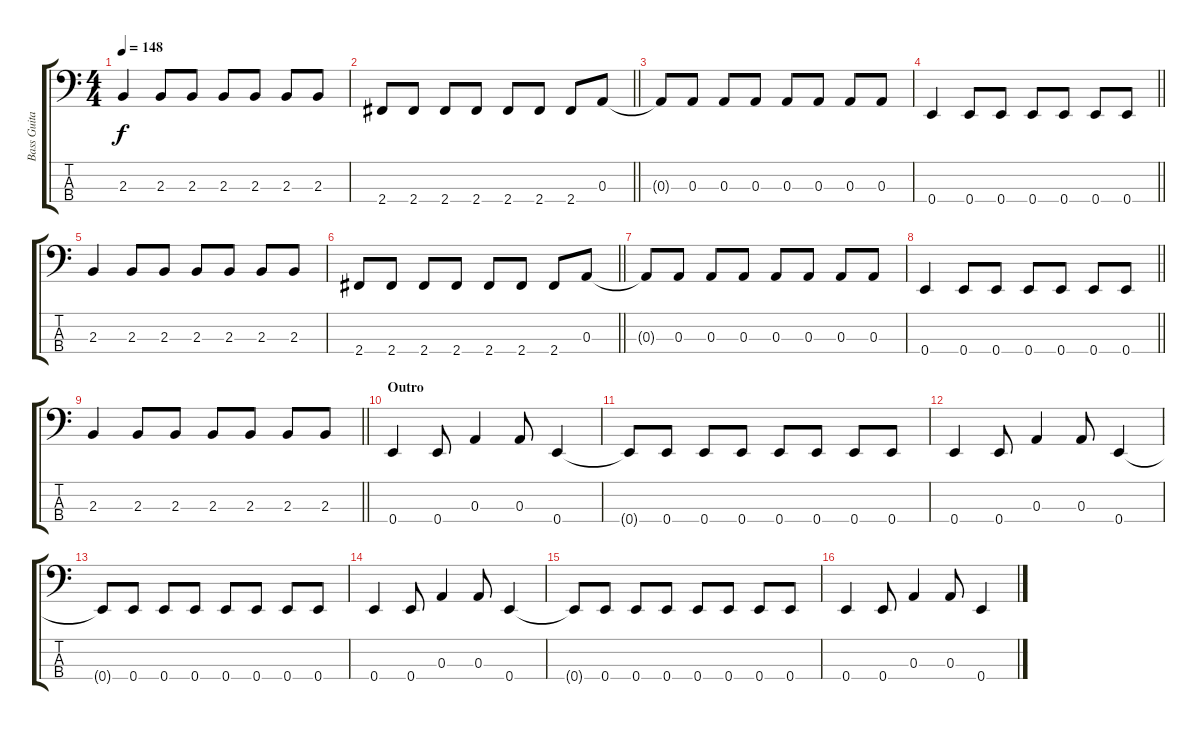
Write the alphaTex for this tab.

\track ("Bass Guitar" "Bass Guita") {instrument electricbassfinger}
\staff {score tabs}
\tuning (G2 D2 A1 E1) {hide}
\ts (4 4)
\tempo 148
\clef f4
\ks c
2.3.4{dy f} 2.3.8 2.3.8 2.3.8 2.3.8 2.3.8 2.3.8 |
\barLineRight lightlight
2.4.8 2.4.8 2.4.8 2.4.8 2.4.8 2.4.8 2.4.8 0.3.8 |
0.3{t}.8 0.3.8 0.3.8 0.3.8 0.3.8 0.3.8 0.3.8 0.3.8 |
\barLineRight lightlight
0.4.4 0.4.8 0.4.8 0.4.8 0.4.8 0.4.8 0.4.8 |
2.3.4 2.3.8 2.3.8 2.3.8 2.3.8 2.3.8 2.3.8 |
\barLineRight lightlight
2.4.8 2.4.8 2.4.8 2.4.8 2.4.8 2.4.8 2.4.8 0.3.8 |
0.3{t}.8 0.3.8 0.3.8 0.3.8 0.3.8 0.3.8 0.3.8 0.3.8 |
\barLineRight lightlight
0.4.4 0.4.8 0.4.8 0.4.8 0.4.8 0.4.8 0.4.8 |
\barLineRight lightlight
2.3.4 2.3.8 2.3.8 2.3.8 2.3.8 2.3.8 2.3.8 |
\section ("" "Outro")
0.4.4 0.4.8 0.3.4 0.3.8 0.4.4 |
0.4{t}.8 0.4.8 0.4.8 0.4.8 0.4.8 0.4.8 0.4.8 0.4.8 |
0.4.4 0.4.8 0.3.4 0.3.8 0.4.4 |
0.4{t}.8 0.4.8 0.4.8 0.4.8 0.4.8 0.4.8 0.4.8 0.4.8 |
0.4.4 0.4.8 0.3.4 0.3.8 0.4.4 |
0.4{t}.8 0.4.8 0.4.8 0.4.8 0.4.8 0.4.8 0.4.8 0.4.8 |
0.4.4 0.4.8 0.3.4 0.3.8 0.4.4
